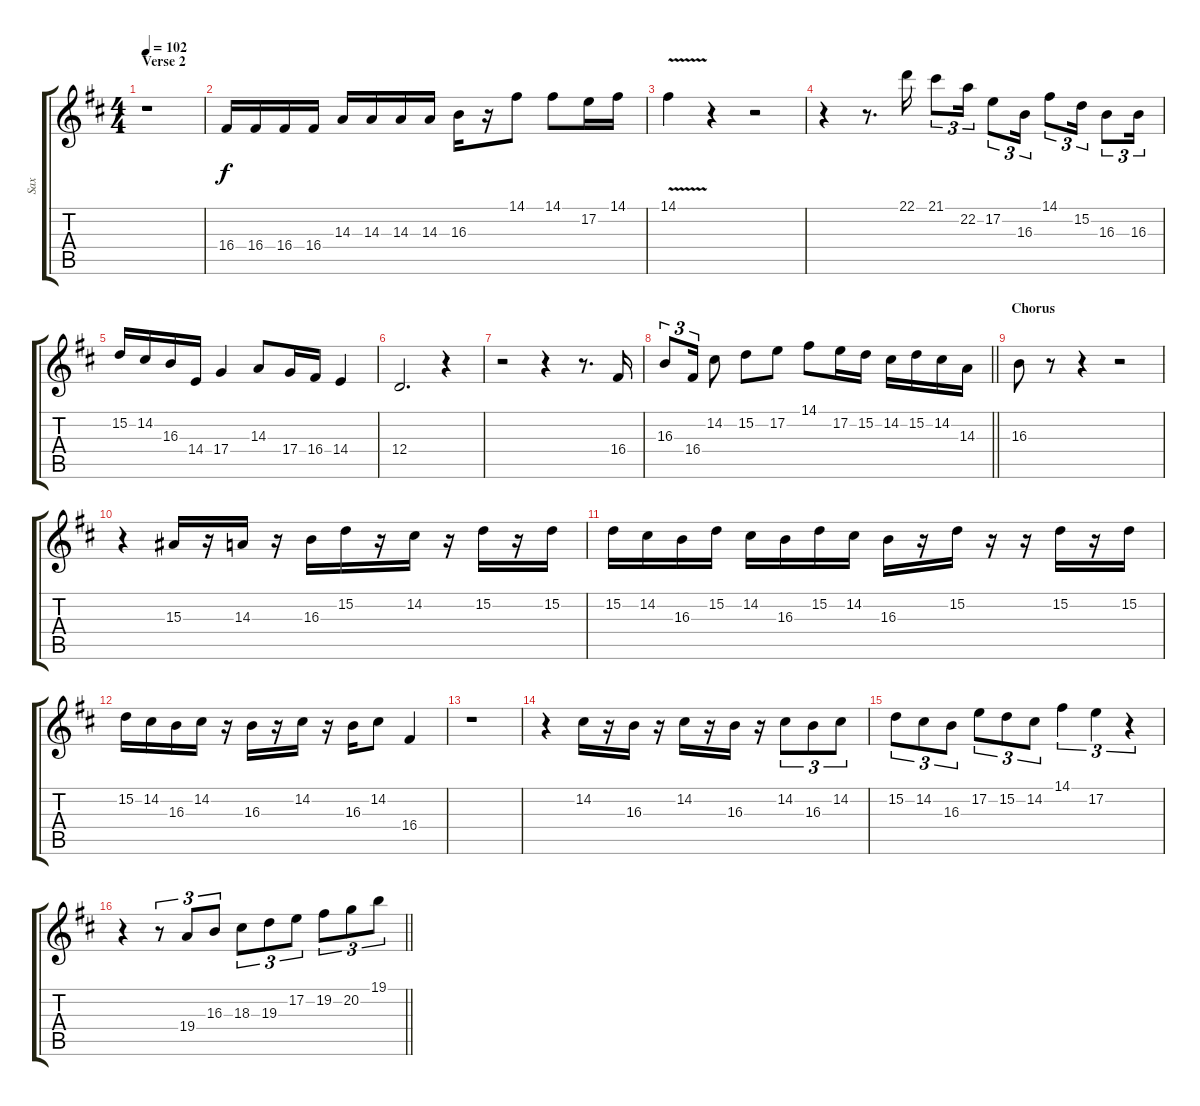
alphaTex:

\track ("Sax" "Sax") {instrument tenorsax}
\staff {score tabs}
\tuning (E4 B3 G3 D3 A2 E2) {hide}
\ts (4 4)
\section ("" "Verse 2")
\tempo 102
\clef g2
\ks d
r.1{dy f} |
16.4.16 16.4.16 16.4.16 16.4.16 14.3.16 14.3.16 14.3.16 14.3.16 16.3.16 r.16 14.1.8 14.1.8 17.2.16 14.1.16 |
14.1{v}.4 r.4 r.2 |
r.4 r.8{d} 22.1.16 21.1.8{tu (3 2)} 22.2.16{tu (3 2)} 17.2.8{tu (3 2)} 16.3.16{tu (3 2)} 14.1.8{tu (3 2)} 15.2.16{tu (3 2)} 16.3.8{tu (3 2)} 16.3.16{tu (3 2)} |
15.2.16 14.2.16 16.3.16 14.4.16 17.4.4 14.3.8 17.4.16 16.4.16 14.4.4 |
12.4.2{d} r.4 |
r.2 r.4 r.8{d} 16.4.16 |
\barLineRight lightlight
16.3.8{tu (3 2)} 16.4.16{tu (3 2)} 14.2.8 15.2.8 17.2.8 14.1.8 17.2.16 15.2.16 14.2.16 15.2.16 14.2.16 14.3.16 |
\section ("" "Chorus")
16.3.8 r.8 r.4 r.2 |
r.4 15.3.16 r.16 14.3.16 r.16 16.3.16 15.2.16 r.16 14.2.16 r.16 15.2.16 r.16 15.2.16 |
15.2.16 14.2.16 16.3.16 15.2.16 14.2.16 16.3.16 15.2.16 14.2.16 16.3.16 r.16 15.2.16 r.16 r.16 15.2.16 r.16 15.2.16 |
15.2.16 14.2.16 16.3.16 14.2.16 r.16 16.3.16 r.16 14.2.16 r.16 16.3.16 14.2.8 16.4.4 |
r.1 |
r.4 14.2.16 r.16 16.3.16 r.16 14.2.16 r.16 16.3.16 r.16 14.2.8{tu (3 2)} 16.3.8{tu (3 2)} 14.2.8{tu (3 2)} |
15.2.8{tu (3 2)} 14.2.8{tu (3 2)} 16.3.8{tu (3 2)} 17.2.8{tu (3 2)} 15.2.8{tu (3 2)} 14.2.8{tu (3 2)} 14.1.4{tu (3 2)} 17.2.4{tu (3 2)} r.4{tu (3 2)} |
\barLineRight lightlight
r.4 r.8{tu (3 2)} 19.4.8{tu (3 2)} 16.3.8{tu (3 2)} 18.3.8{tu (3 2)} 19.3.8{tu (3 2)} 17.2.8{tu (3 2)} 19.2.8{tu (3 2)} 20.2.8{tu (3 2)} 19.1.8{tu (3 2)}
